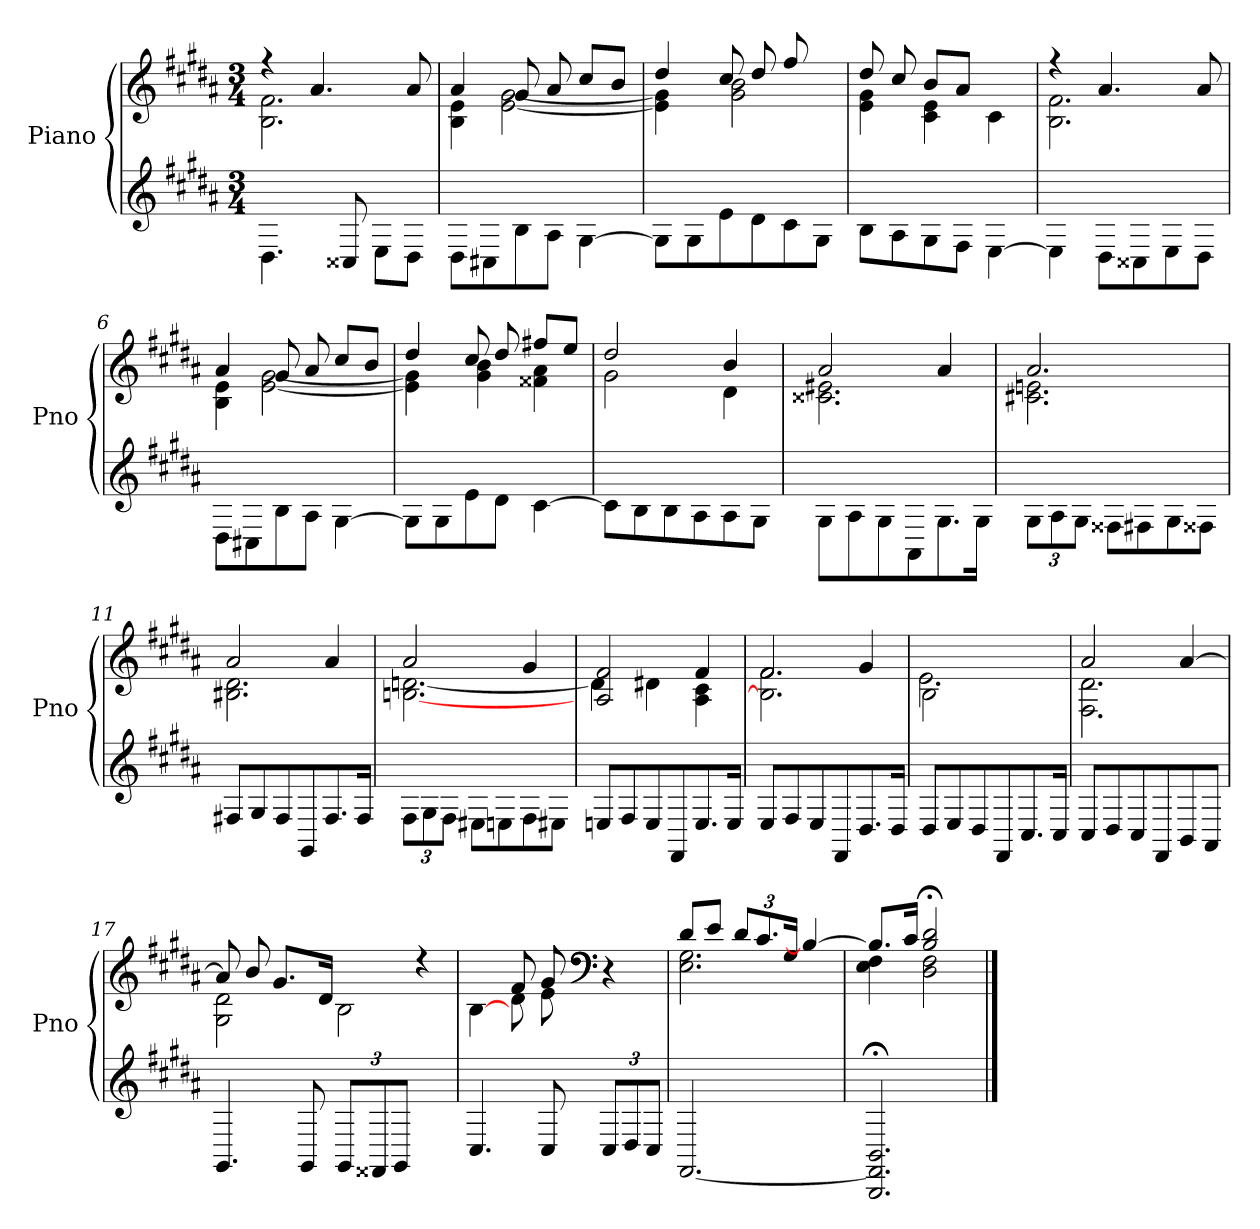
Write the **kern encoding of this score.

**kern	**kern
*part2	*part1
*staff2	*staff1
*I"Piano	*I"Piano
*I'Pno	*I'Pno
*clefG2	*clefG2
*k[f#c#g#d#a#]	*k[f#c#g#d#a#]
*M3/4	*M3/4
=1	=1
*	*^
4.D#\	4r	2.B\ 2.f#\
.	4.a#/	.
8C##X/	.	.
8E\L	.	.
8D#\J	8a#/	.
=2	=2	=2
8D#\L	4a#/	4B\ 4e\
8C#X\	.	.
8B\	8g#/	[2e\ [2g#\
8A#\J	8a#/	.
[4G#\	8cc#/L	.
.	8b/J	.
=3	=3	=3
8G#\L]	4dd#/	4e\] 4g#\]
8G#\	.	.
8e\	8cc#/	2g#\ 2b\
8d#\	8dd#/	.
8c#\	8ff#/	.
8G#\J	8ryy	.
=4	=4	=4
8B\L	8dd#/	4e\ 4g#\
8A#\	8cc#/	.
8G#\	8b/L	4c#\ 4e\
8F#\J	8a#/J	.
[4E\	4ryy	4c#\
!!LO:LB:g=z	!!
=5	=5	=5
4E\]	4r	2.B\ 2.f#\
8D#\L	4.a#/	.
8C##X\	.	.
8E\	.	.
8D#\J	8a#/	.
=6	=6	=6
8D#\L	4a#/	4B\ 4e\
8C#X\	.	.
8B\	8g#/	[2e\ [2g#\
8A#\J	8a#/	.
[4G#\	8cc#/L	.
.	8b/J	.
=7	=7	=7
8G#\L]	4dd#/	4e\] 4g#\]
8G#\	.	.
8e\	8cc#/	4g#\ 4b\
8d#\J	8dd#/	.
[4c#\	8ff#X/L	4f##X\ 4a#\
.	8ee/J	.
=8	=8	=8
8c#\L]	2dd#/	2g#\
8B\	.	.
8B\	.	.
8A#\	.	.
8A#\	4b/	4d#\
8G#\J	.	.
!!LO:LB:g=z	!!
=9	=9	=9
8G#\L	2a#/	2.c##X\ 2.e#X\
8A#\	.	.
8G#\	.	.
8AA#\	.	.
8.G#\	4a#/	.
16G#\Jk	.	.
=10	=10	=10
*Xbrackettup	*	*
12G#\L	2.a#/	2.c#X\ 2.en\
12A#\	.	.
12G#\J	.	.
8F##X\L	.	.
8F#X\	.	.
8G#\	.	.
8F##X\J	.	.
=11	=11	=11
8F#X/L	2a#/	2.B#X\ 2.d#\
8G#/	.	.
8F#/	.	.
8GG#/	.	.
8.F#/	4a#/	.
16F#/Jk	.	.
=12	=12	=12
12F#\L	2a#/	[2.Bn\ [2.dn\
12G#\	.	.
12F#\J	.	.
8E#X\L	.	.
8En\	.	.
8F#\	4g#/	.
8E#X\J	.	.
!!LO:LB:g=z	!!
=13	=13	=13
8En/L	2A#/ 2f#/	4d\]
8F#/	.	.
8E/	.	4d#X\
8FF#/	.	.
8.E/	4f#/	4A#\ 4c#\
16E/Jk	.	.
=14	=14	=14
8E/L	2f#/	2.B\] 2.f#\
8F#/	.	.
8E/	.	.
8FF#/	.	.
8.D#/	4g#/	.
16D#/Jk	.	.
=15	=15	=15
8D#/L	2B\	2.e\
8E/	.	.
8D#/	.	.
8FF#/	.	.
8.C#/	4ryy	.
16C#/Jk	.	.
=16	=16	=16
8C#/L	2a#/	2.F#\ 2.d#\
8D#/	.	.
8C#/	.	.
8FF#/	.	.
8BB/	[4a#/	.
8AA#/J	.	.
!!LO:LB:g=z	!!
=17	=17	=17
4.GG#/	8a#/]	2G#\ 2d#\
.	8b/	.
.	8.g#/L	.
8GG#/	.	.
.	16d#/Jk	.
12GG#/L	4ryy	2B\
12FF##X/	.	.
12GG#/J	.	.
4ryy	4r	.
=18	=18	=18
4.C#/	4ryy	[4B\
.	8f#/	8d#\
8C#/	8g#/	8e\
*	*clefF4	*
12C#/L	4r	4ryy
12D#/	.	.
12C#/J	.	.
=19	=19	=19
[2.FF#/	8d#/L	2.E\ 2.G#\
.	8e/J	.
*	*Xbrackettup	*
.	12d#/L	.
.	12.c#/	.
.	24G#/Jk	.
.	4B/_	.
=20	=20	=20
2.BBB/;< 2.FF#/];< 2.BB/;<	8.B/L]	4E\ 4F#\
.	16c#/Jk	.
.	2B/;< 2d#/;<	2D#\ 2F#\
*	*v	*v
==	==
*-	*-
